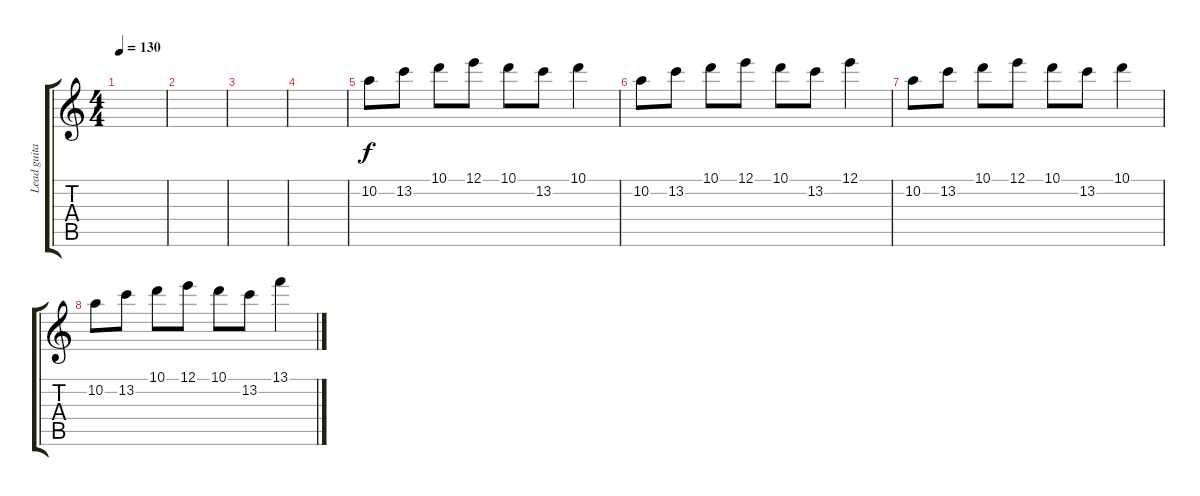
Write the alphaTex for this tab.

\track ("Lead guitar" "Lead guita") {instrument distortionguitar}
\staff {score tabs}
\tuning (E4 B3 G3 D3 A2 E2) {hide}
\ts (4 4)
\tempo 130
\clef g2
\ks c
|
|
|
|
10.2.8 13.2.8 10.1.8 12.1.8 10.1.8 13.2.8 10.1.4 |
10.2.8 13.2.8 10.1.8 12.1.8 10.1.8 13.2.8 12.1.4 |
10.2.8 13.2.8 10.1.8 12.1.8 10.1.8 13.2.8 10.1.4 |
10.2.8 13.2.8 10.1.8 12.1.8 10.1.8 13.2.8 13.1.4
